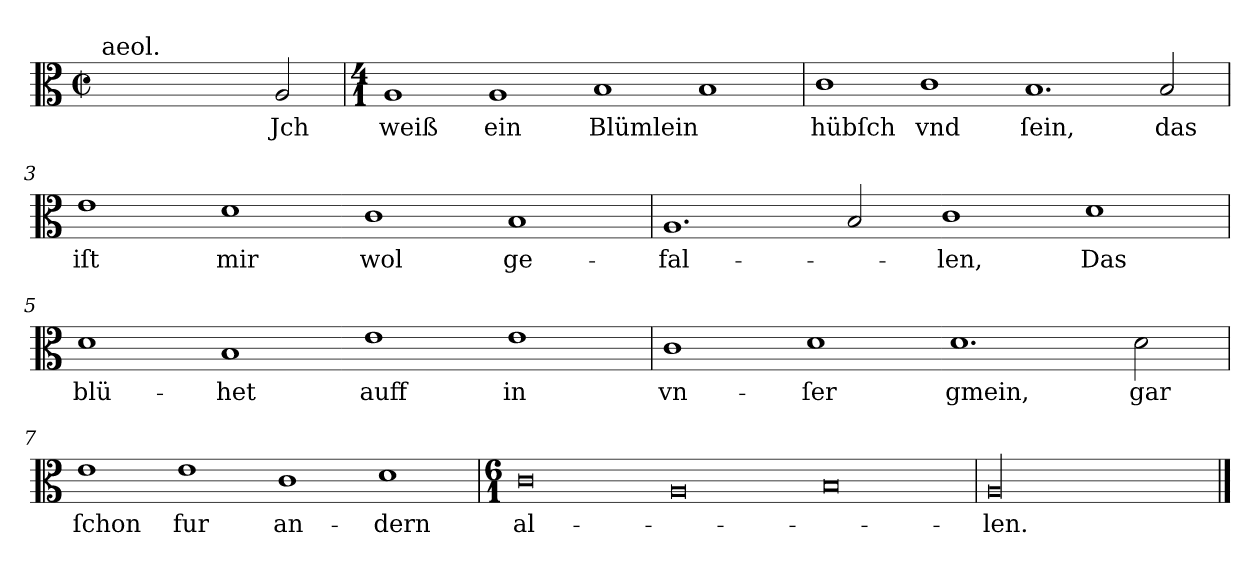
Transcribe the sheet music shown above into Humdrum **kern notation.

**kern	**text
*part1	*part1
*staff1	*staff1
*clefC3	*
*k[]	*
*A:aeo	*
*M6/1	*
*met(c|)	*
=	=
!LO:TX:a:t=aeol.	!
1ryy	.
2ryy	.
2A	Jch
=1	=1
*M4/1	*
1A	weiß
1A	ein
1B	Blümlein
1B	.
=2	=2
1c	hübſch
1c	vnd
1.B	ſein,
2B	das
=3	=3
1e	iſt
1d	mir
1c	wol
1B	ge-
=4	=4
1.A	-fal-
2B	.
1c	-len,
1d	Das
=5	=5
1d	blü-
1B	-het
1e	auff
1e	in
=6	=6
1c	vn-
1d	-ſer
1.d	gmein,
2d	gar
=7	=7
1e	ſchon
1e	fur
1c	an-
1d	-dern
=8	=8
*M6/1	*
0c	al-
0A	.
0B	.
=9	=9
00A/	-len.
==	==
*-	*-
